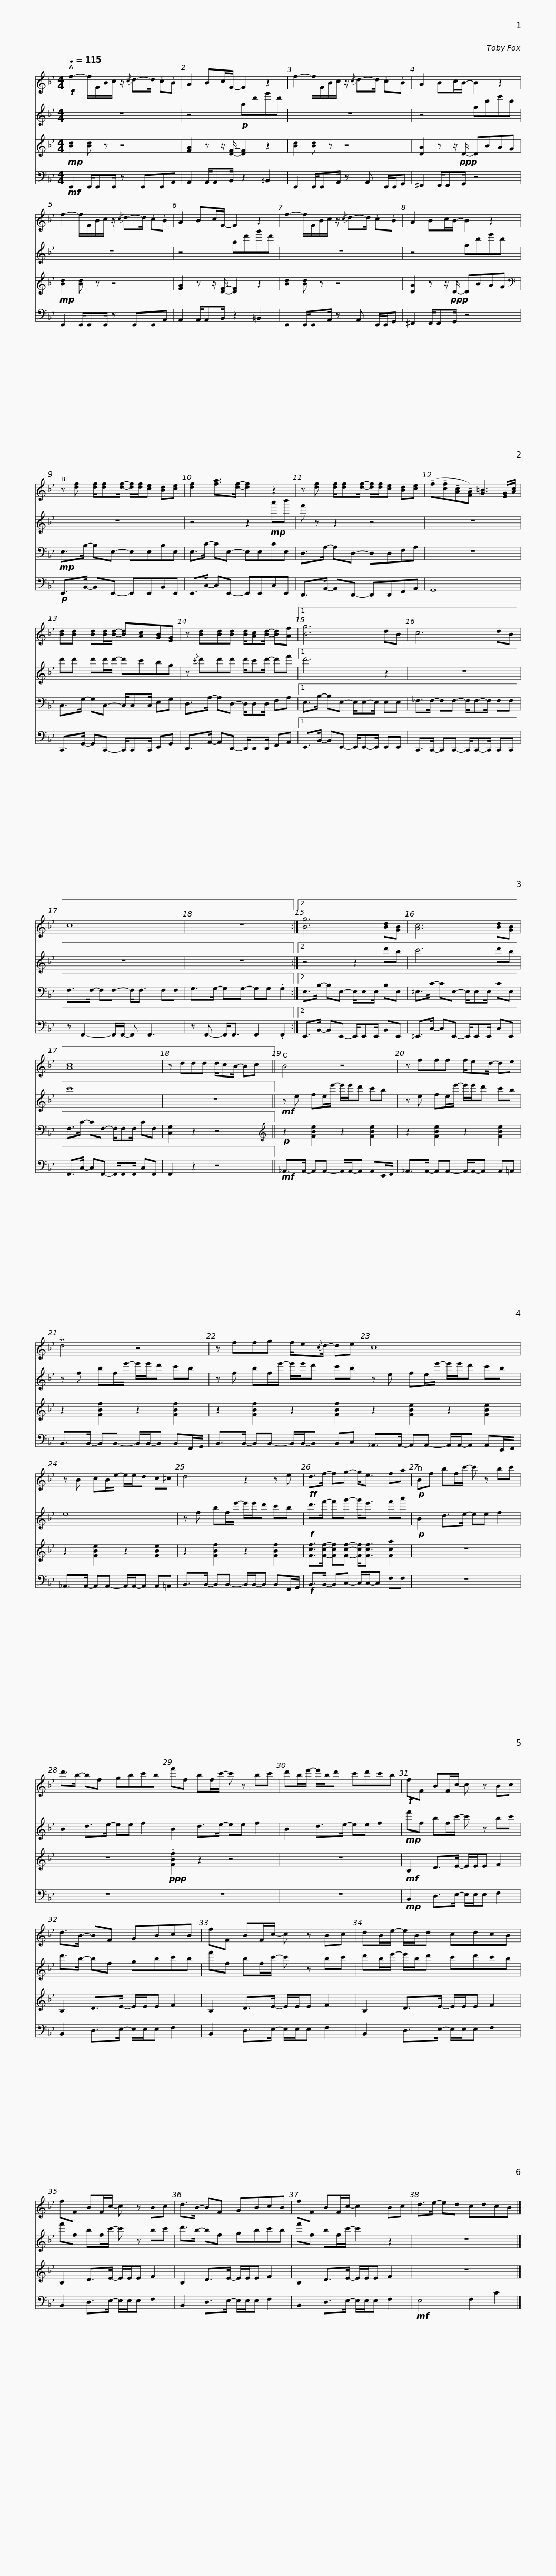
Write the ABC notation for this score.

X:1
%%score 1 2 3 4
L:1/8
Q:1/4=115
M:4/4
I:linebreak $
K:Bb
V:1 treble
V:2 treble
V:3 treble
V:4 bass
V:1
!f! f2- f/F/B/c/ z/{/c} d-d/ .c.B | A2 Bc/F/- F2 z2 | f2- f/F/B/c/ z/{/c} d-d/ .c.B |$ A2 Bc/B/- B2 z2 | f2- f/F/B/c/ z/{/c} d-d/ .c.B | %5
 A2 Bc/F/- F2 z2 |$ f2- f/F/B/c/ z/{/c} d-d/ .c.B | A2 Bc/B/- B2 z2 | z [df] [df]/[df][df]/- [df]/[df]/[ce] [Bd][ce] |$ [df]2 [fa]>[df]- [df]2 z2 | %10
 z [df] [df]/[df][df]/- [df]/[df]/[ce] [Bd][ce] | (!tenuto!f!tenuto![cf]!tenuto![Ac]!tenuto![FA]) [G=B]3 [EG]/[Ac]/ |$ [Bd][Bd] [Bd][Bd]/[Bd]/- [Bd][Ac][GB][EG] | z [Bd][Bd][Bd] [Bd]/[Ac][Bd]/- [Bd][Af] |1 [Bg]6 dB |$ %15
 c6 dB | c8 | z8 :|2 [Bg]6 [Bd][GB] |$ [Ac]6 [Bd][GB] | %20
 [Ac]8 | z ddd d/cB/- Bc || B4 z4 |$ z fff f/ed/- de | Pd4 z4 | %25
 z ffg f/e{/c}d/- de |$ c8 | z B cB/e/- e/e/d c^c | d4 z2 z e |$!ff! d>f- fg- g<e fa | %30
!p! Bf bf/c'/- c' z bc' | d'>b- bf gbc'b | f'f bf/c'/- c' z bc' |$ d'b/e'/- e'/b/d' c'd'c'b |!f! fF BF/c/- c z Bc | %35
 d>B- BF GBcB |$ fF BF/c/- c z Bc | dB/e/- e/B/d cdcB | fF BF/c/- c z Bc |$ d>B- BF GBcB | %40
 fF BF/c/- c2 Bc | d>e- ed cdcB |] %42
V:2
 z8 | z4!p! bf'b'f' | z8 |$ z4 gd'g'd' | z8 | %5
 z4 bf'b'f' |$ z8 | z4 gd'g'd' | z8 |$ z4 z2!mp! a'b' | %10
 f' z z2 z4 | z8 |$ d'd' d'd'/d'/- d'c'bg | z{/c'} d'd'd' d'/c'd'/- d'f' |1 d'6 z2 |$ %15
 z8 | z8 | z8 :|2 z4 z2 d'b |$ c'6 d'b | %20
 c'8 | z8 ||!mf! z e fe/e'/- e'/e'/d' c'b |$ z e fe/e'/- e'/e'/d' c'b | z f bf/e'/- e'/e'/d' c'b | %25
 z f bf/e'/- e'/e'/d' c'b |$ z e fe/e'/- e'/e'/d' c'b | e8 | z f bf/e'/- e'/e'/d' c'b |$!f! d'>f'- f'g'- g'<e' f'a' | %30
!p! B2 d>e- ee f2 | B2 d>e- ee f2 | B2 d>e- ee f2 |$ B2 d>e- ee f2 |!mp! f'f bf/c'/- c' z bc' | %35
 d'>b- bf gbc'b |$ f'f bf/c'/- c' z bc' | d'b/e'/- e'/b/d' c'd'c'b | f'f bf/c'/- c' z bc' |$ d'>b- bf gbc'b | %40
 f'f bf/c'/- c'2 z2 | z8 |] %42
V:3
!mp! [Bd]2 [Bd] z z4 | [FA]2 z z/ [DF]/- [DF]2 z2 | [Bd]2 [Bd] z z4 |$ [DA]2 z z/!ppp! D/- DBAG |!mp! [Bd]2 [Bd] z z4 | %5
 [FA]2 z z/ [DF]/- [DF]2 z2 |$ [Bd]2 [Bd] z z4 | [DA]2 z z/!ppp! D/- DBAG |[K:bass]!mp! E,>B,- B,E,- E,E,B,E, |$ E,>C- CE,- E,E,CE, | %10
 D,>A,- A,D,- D,D,F,A, | z8 |$ C,>G,- G,C,- C,/C,C,/ E,G, | D,>A,- A,D,- D,/D,D,/ F,A, |1 E,>B,- B,E,- E,/E,-E,/ E,E, |$ %15
 _F,>F,- F,F,- F,/F,-F,/ F,F, | F,>F,- F,F,- F,<F, F,F, | G,>G,- G,G,- G,G, .G,2 :|2 E,>B,- B,E,- E,/E,E,/ B,E, |$ =E,>C- CE,- E,/E,E,/ CE, | %20
 F,>C- CF,- F,/F,F,/ CF, | [C,G,]2 z2 z4 ||[K:treble]!p! z2 [FBe]2 z2 [FBe]2 |$ z2 [FBe]2 z2 [FBe]2 | z2 [FBf]2 z2 [FBf]2 | %25
 z2 [FBf]2 z2 [FBf]2 |$ z2 [FBe]2 z2 [FBe]2 | z2 [FBe]2 z2 [FBe]2 | z2 [FBf]2 z2 [FBf]2 |$ [Fcf]>[Fcf]- [Fcf][Fcf]- [Fcf]<[Fcf] [Fca]2 | %30
 z8 | z8 |!ppp! .[FBf]2 z2 z4 |$ z8 |!mf! B,2 D>E- E/E/E F2 | %35
 B,2 D>E- E/E/E F2 |$ B,2 D>E- E/E/E F2 | B,2 D>E- E/E/E F2 | B,2 D>E- E/E/E F2 |$ B,2 D>E- E/E/E F2 | %40
 B,2 D>E- E/E/E F2 | z8 |] %42
V:4
!mf! E,,2 E,,/E,,E,,/ z E,,E,,A,, | A,,2 A,,/A,,B,,/ z2 =B,,2 | E,,2 E,,/E,,A,,/ z A,, E,,/E,,/G,, |$ ^F,,2 F,,/F,,G,,/ z4 | E,,2 E,,/E,,E,,/ z E,,E,,A,, | %5
 A,,2 A,,/A,,B,,/ z2 =B,,2 |$ E,,2 E,,/E,,A,,/ z A,, E,,/E,,/G,, | ^F,,2 F,,/F,,G,,/ z4 |!p! E,,>B,,- B,,E,,- E,,E,,B,,E,, |$ E,,>C,- C,E,,- E,,E,,C,E,, | %10
 D,,>A,,- A,,D,,- D,,D,,F,,A,, | G,,8 |$ C,,>G,,- G,,C,,- C,,/C,,C,,/ E,,G,, | D,,>A,,- A,,D,,- D,,/D,,D,,/ F,,A,, |1 E,,>B,,- B,,E,,- E,,/E,,-E,,/ E,,E,, |$ %15
 C,,>C,,- C,,C,,- C,,/C,,-C,,/ C,,C,, | z F,,2- F,,/F,,/- F,, F,,3 | z F,,- F,,<F,, F,,2 .F,,2 :|2 E,,>B,,- B,,E,,- E,,/E,,E,,/ B,,E,, |$ =E,,>C,- C,E,,- E,,/E,,E,,/ C,E,, | %20
 F,,>C,- C,F,,- F,,/F,,F,,/ C,F,, | F,,2 z2 z4 ||!mf! _A,,>A,,- A,,A,,- A,,/A,,/-A,, A,,E,,/F,,/ |$ _A,,>A,,- A,,A,,- A,,/A,,/-A,, A,,=A,, | B,,>B,,- B,,B,,- B,,/B,,/-B,, B,,F,,/G,,/ | %25
 B,,>B,,- B,,B,,- B,,/B,,/-B,, B,,C, |$ _A,,>A,,- A,,A,,- A,,/A,,/-A,, A,,E,,/F,,/ | _A,,>A,,- A,,A,,- A,,/A,,/-A,, A,,=A,, | B,,>B,,- B,,B,,- B,,/B,,/-B,, B,,F,,/G,,/ |$!f! B,,>B,,- B,,C,- C,/C,/-C, F,F, | %30
 z8 | z8 | z8 |$ z8 |!mp! B,,2 D,>E,- E,/E,/E, F,2 | %35
 B,,2 D,>E,- E,/E,/E, F,2 |$ B,,2 D,>E,- E,/E,/E, F,2 | B,,2 D,>E,- E,/E,/E, F,2 | B,,2 D,>E,- E,/E,/E, F,2 |$ B,,2 D,>E,- E,/E,/E, F,2 | %40
 B,,2 D,>E,- E,/E,/E, F,2 |!mf! E,4 F,2 C2 |] %42
